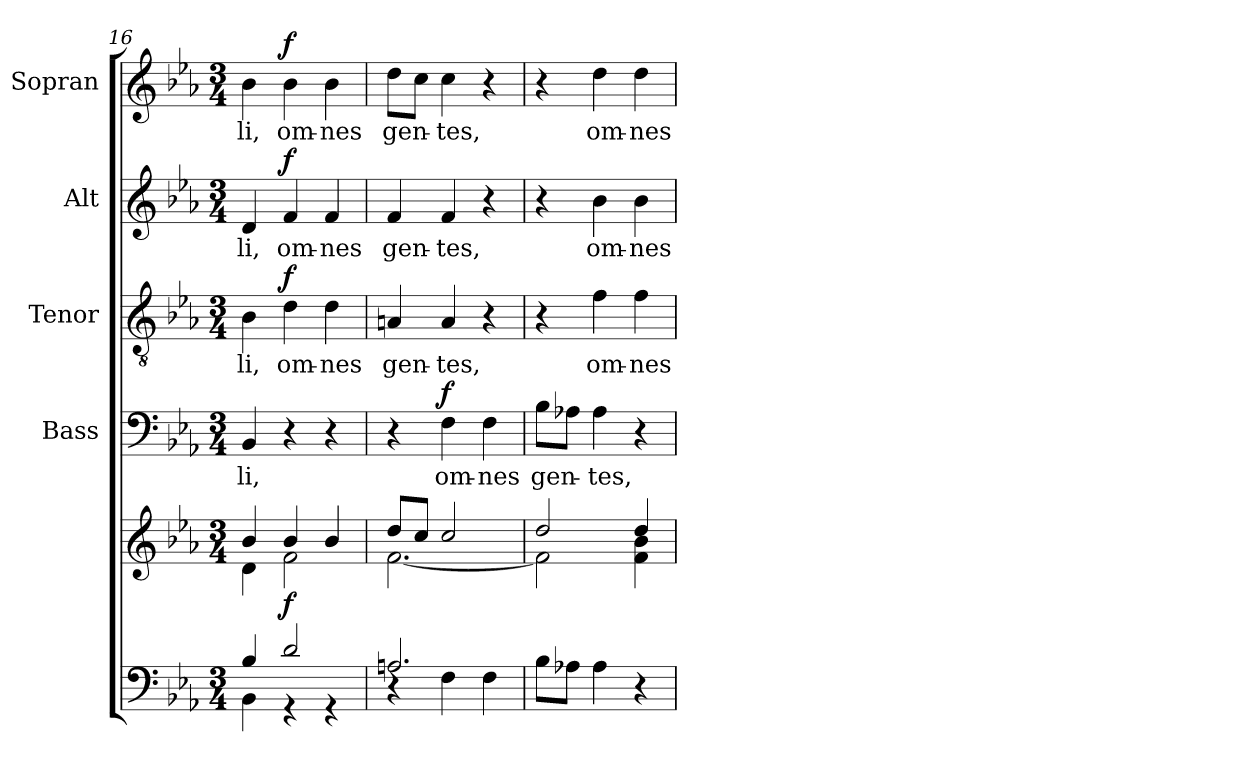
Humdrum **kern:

**kern	**kern	**dynam	**kern	**text	**dynam	**kern	**text	**dynam	**kern	**text	**dynam	**kern	**text	**dynam
*part5	*part5	*part5	*part4	*part4	*part4	*part3	*part3	*part3	*part2	*part2	*part2	*part1	*part1	*part1
*staff6	*staff5	*staff5/6	*staff4	*staff4	*staff4	*staff3	*staff3	*staff3	*staff2	*staff2	*staff2	*staff1	*staff1	*staff1
*	*	*	*I"Bass	*	*	*I"Tenor	*	*	*I"Alt	*	*	*I"Sopran	*	*
*	*	*	*I'B.	*	*	*I'T.	*	*	*I'A.	*	*	*I'S.	*	*
!!LO:LB:g=z
*clefF4	*clefG2	*	*clefF4	*	*	*clefGv2	*	*	*clefG2	*	*	*clefG2	*	*
*k[b-e-a-]	*k[b-e-a-]	*	*k[b-e-a-]	*	*	*k[b-e-a-]	*	*	*k[b-e-a-]	*	*	*k[b-e-a-]	*	*
*E-:	*E-:	*	*E-:	*	*	*E-:	*	*	*E-:	*	*	*E-:	*	*
*M3/4	*M3/4	*	*M3/4	*	*	*M3/4	*	*	*M3/4	*	*	*M3/4	*	*
=16	=16	=16	=16	=16	=16	=16	=16	=16	=16	=16	=16	=16	=16	=16
*^	*^	*	*	*	*	*	*	*	*	*	*	*	*	*
!	!	!	!	!	!	!LO:LY:b	!	!	!LO:LY:b	!	!	!LO:LY:b	!	!	!LO:LY:b	!
4B-/	4BB-\	4b-/	4d\	.	4BB-/	-li,	.	4B-\	-li,	.	4d/	-li,	.	4b-\	-li,	.
!	!	!	!	!LO:DY:b	!	!	!	!	!LO:LY:b	!LO:DY:a	!	!LO:LY:b	!LO:DY:a	!	!LO:LY:b	!LO:DY:a
2d/	4r	4b-/	2f\	f	4r	.	.	4d\	om-	f	4f/	om-	f	4b-\	om-	f
!	!	!	!	!	!	!	!	!	!LO:LY:b	!	!	!LO:LY:b	!	!	!LO:LY:b	!
.	4r	4b-/	.	.	4r	.	.	4d\	-nes	.	4f/	-nes	.	4b-\	-nes	.
=17	=17	=17	=17	=17	=17	=17	=17	=17	=17	=17	=17	=17	=17	=17	=17	=17
!	!	!	!	!	!	!	!	!	!LO:LY:b	!	!	!LO:LY:b	!	!	!LO:LY:b	!
2.An/	4rC	8dd/L	[<2.f\	.	4r	.	.	4An/	gen-	.	4f/	gen-	.	8dd\L	gen-	.
.	.	8cc/J	.	.	.	.	.	.	.	.	.	.	.	8cc\J	.	.
!	!	!	!	!	!	!LO:LY:b	!LO:DY:a	!	!LO:LY:b	!	!	!LO:LY:b	!	!	!LO:LY:b	!
.	4F\	2cc/	.	.	4F\	om-	f	4A/	-tes,	.	4f/	-tes,	.	4cc\	-tes,	.
!	!	!	!	!	!	!LO:LY:b	!	!	!	!	!	!	!	!	!	!
.	4F\	.	.	.	4F\	-nes	.	4r	.	.	4r	.	.	4r	.	.
=18	=18	=18	=18	=18	=18	=18	=18	=18	=18	=18	=18	=18	=18	=18	=18	=18
!	!	!	!	!	!	!LO:LY:b	!	!	!	!	!	!	!	!	!	!
*v	*v	*	*	*	*	*	*	*	*	*	*	*	*	*	*	*
8B-\L	2dd/	2f\]	.	8B-\L	gen-	.	4r	.	.	4r	.	.	4r	.	.
8A-X\J	.	.	.	8A-X\J	.	.	.	.	.	.	.	.	.	.	.
!	!	!	!	!	!LO:LY:b	!	!	!LO:LY:b	!	!	!LO:LY:b	!	!	!LO:LY:b	!
4A-\	.	.	.	4A-\	-tes,	.	4f\	om-	.	4b-\	om-	.	4dd\	om-	.
!	!	!	!	!	!	!	!	!LO:LY:b	!	!	!LO:LY:b	!	!	!LO:LY:b	!
4r	4dd/	4f\ 4b-\	.	4r	.	.	4f\	-nes	.	4b-\	-nes	.	4dd\	-nes	.
*	*v	*v	*	*	*	*	*	*	*	*	*	*	*	*	*
=	=	=	=	=	=	=	=	=	=	=	=	=	=	=
*-	*-	*-	*-	*-	*-	*-	*-	*-	*-	*-	*-	*-	*-	*-
